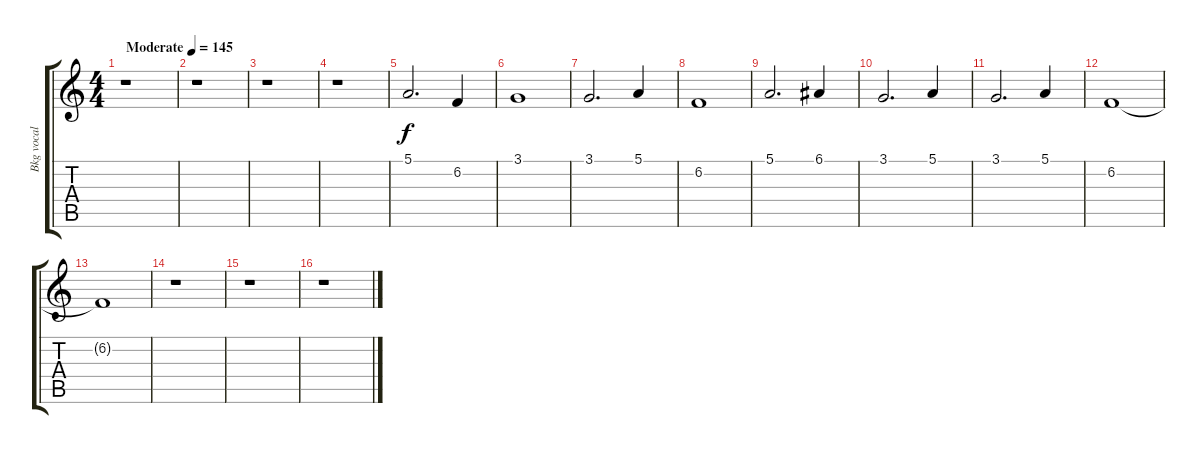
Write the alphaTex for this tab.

\track ("Bkg vocal" "Bkg vocal") {instrument lead1square}
\staff {score tabs}
\tuning (E4 B3 G3 D3 A2 E2) {hide}
\ts (4 4)
\tempo (145 "Moderate")
\clef g2
\ks c
r.1{dy f instrument lead1square} |
r.1 |
r.1 |
r.1 |
5.1.2{d} 6.2.4 |
3.1.1 |
3.1.2{d} 5.1.4 |
6.2.1 |
5.1.2{d} 6.1.4 |
3.1.2{d} 5.1.4 |
3.1.2{d} 5.1.4 |
6.2.1 |
6.2{t}.1 |
r.1 |
r.1 |
r.1
